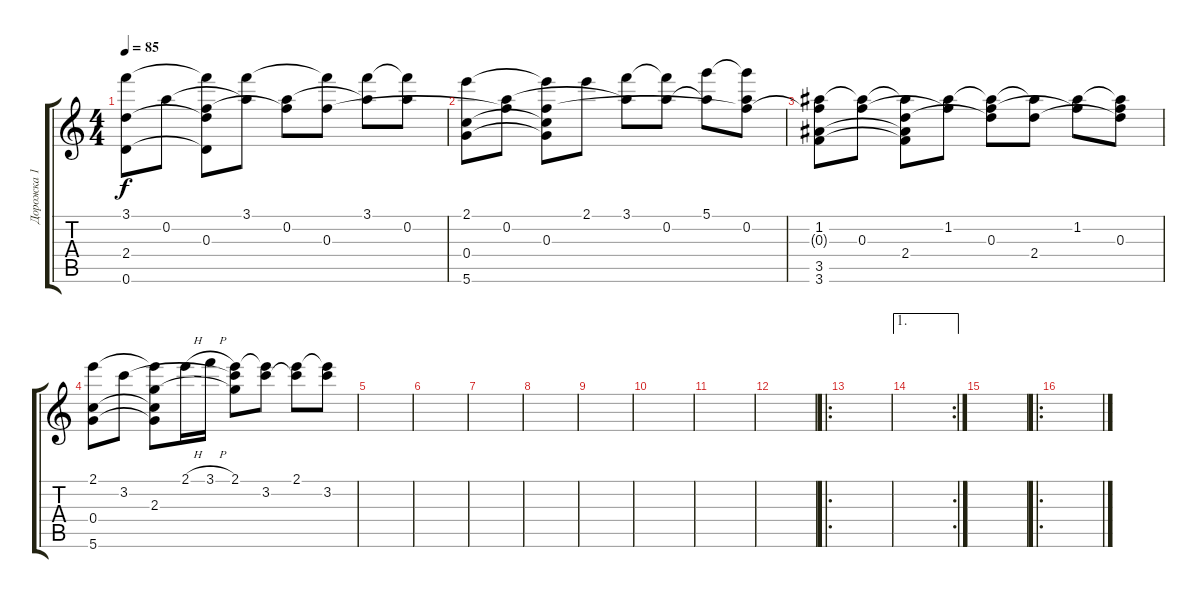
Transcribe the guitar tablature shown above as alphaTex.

\track ("Дорожка 1" "Дорожка 1") {instrument acousticgrandpiano}
\staff {score tabs}
\tuning (D6 A5 F5 C5 G4 D4) {hide}
\ts (4 4)
\tempo 85
\clef g2
\ks c
(3.1 2.4 0.6).8{dy f instrument acousticgrandpiano} 0.2.8 (3.1{t} 0.3 2.4{t} 0.6{t}).8 (3.1 0.2{t}).8 (0.2 0.3{t}).8 (3.1{t} 0.3).8 (3.1 0.2{t}).8 (3.1{t} 0.2).8 |
(2.1 0.4 5.6).8 (0.2 0.3{t}).8 (2.1{t} 0.3 0.4{t} 5.6{t}).8 2.1.8 (3.1 0.2{t}).8 (3.1{t} 0.2).8 (5.1 0.2{t}).8 (5.1{t} 0.2 0.3{t}).8 |
(1.2 0.3{t} 3.5 3.6).8 (1.2{t} 0.3).8 (1.2{t} 2.4 3.5{t} 3.6{t}).8 (1.2 0.3{t}).8 (1.2{t} 0.3 2.4{t}).8 (1.2{t} 2.4).8 (1.2 0.3{t}).8 (1.2{t} 0.3 2.4{t}).8 |
(2.1 0.4 5.6).8 3.2.8 (2.1{t} 2.3 0.4{t} 5.6{t}).8 2.1{h}.16 3.1{h}.16 (2.1 3.2{t} 2.3{t}).8 (2.1{t} 3.2).8 (2.1 3.2{t}).8 (2.1{t} 3.2).8 |
|
|
|
|
|
|
|
|
\ro
|
\ae 1
\rc 2
|
|
\ro
